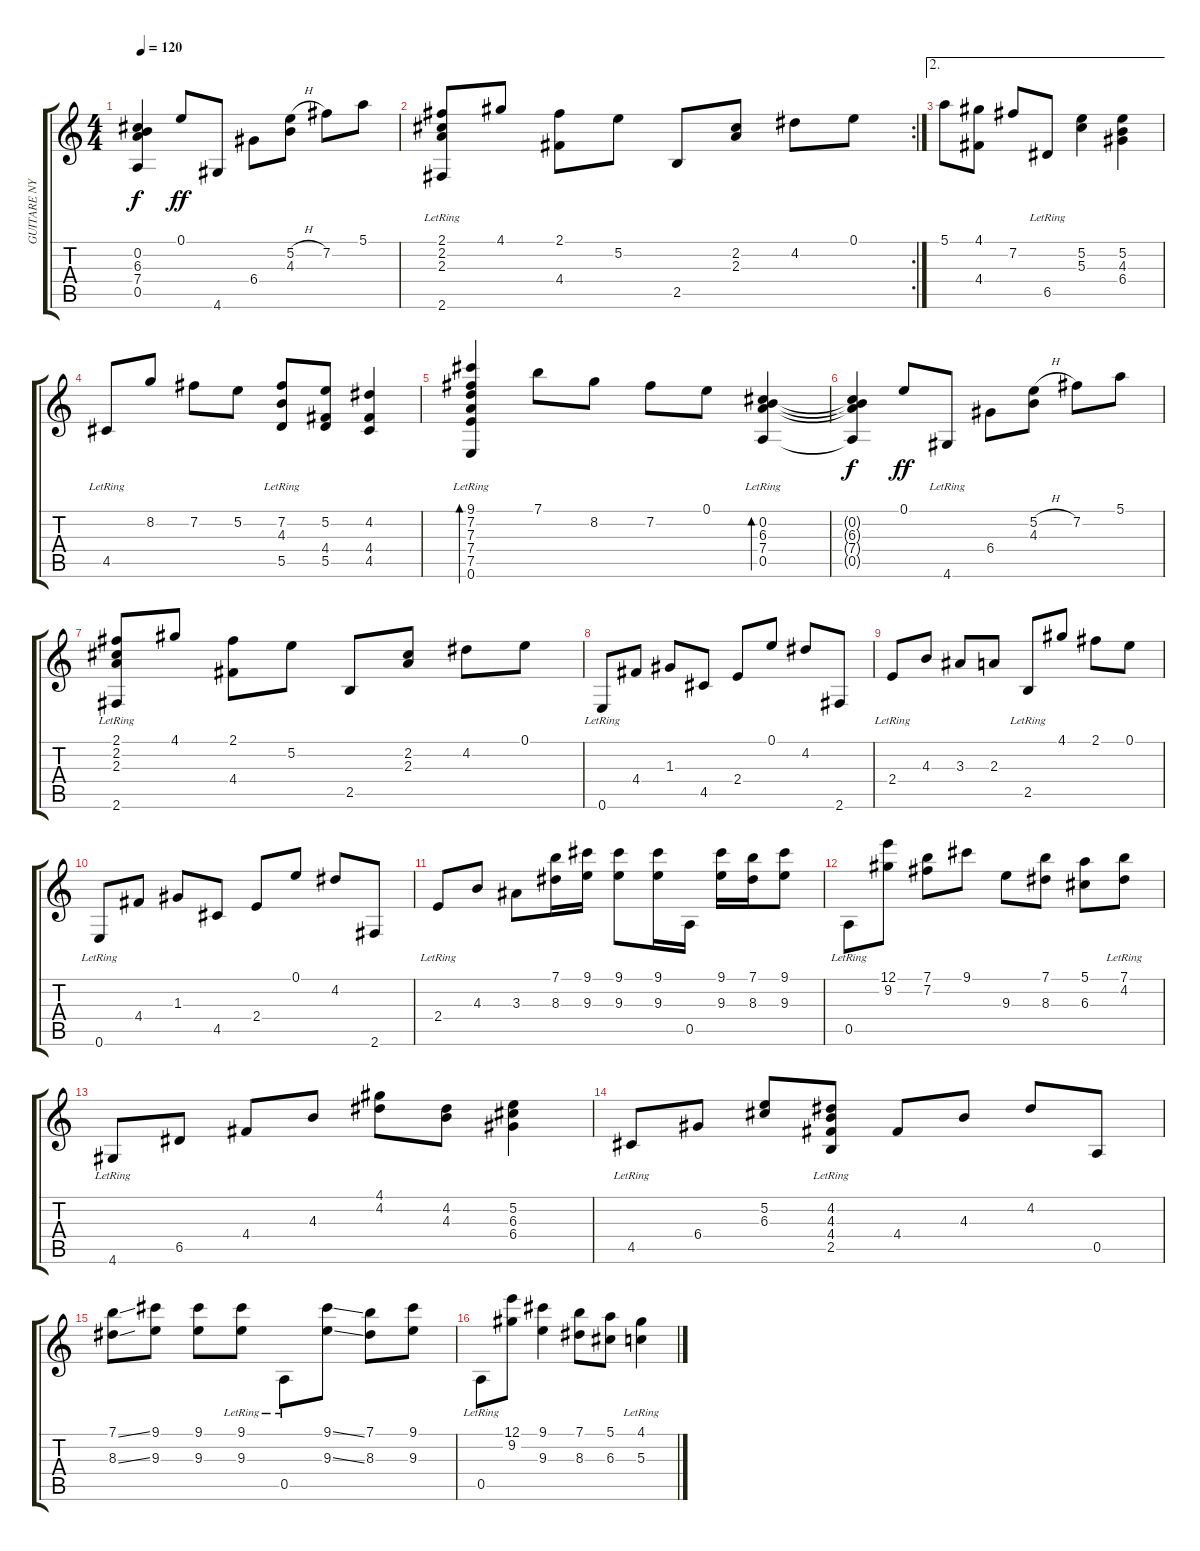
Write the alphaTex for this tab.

\track ("GUITARE NYLON" "GUITARE NY") {instrument acousticguitarnylon}
\staff {score tabs}
\tuning (E4 B3 G3 D3 A2 E2) {hide}
\ts (4 4)
\tempo 120
\clef g2
\ks c
(0.2{t} 6.3{t} 7.4{t} 0.5{t}).4{dy f} 0.1.8{dy ff} 4.6.8 6.4.8 (5.2{h} 4.3).8 7.2.8 5.1.8 |
\rc 2
(2.1 2.2 2.3 2.6{lr}).8 4.1.8 (2.1 4.4).8 5.2.8 2.5.8 (2.2 2.3).8 4.2.8 0.1.8 |
\ae 2
5.1.8 (4.1 4.4).8 7.2.8 6.5{lr}.8 (5.2 5.3).4 (5.2 4.3 6.4).4 |
4.5{lr}.8 8.2.8 7.2.8 5.2.8 (7.2 4.3 5.5{lr}).8 (5.2 4.4 5.5).8 (4.2 4.4 4.5).4 |
(9.1 7.2 7.3 7.4 7.5 0.6{lr}).4{bd 240} 7.1.8 8.2.8 7.2.8 0.1.8 (0.2{lr} 6.3{lr} 7.4{lr} 0.5{lr}).4{bd 480} |
(0.2{t} 6.3{t} 7.4{t} 0.5{t}).4{dy f} 0.1.8{dy ff} 4.6{lr}.8 6.4.8 (5.2{h} 4.3).8 7.2.8 5.1.8 |
(2.1 2.2 2.3 2.6{lr}).8 4.1.8 (2.1 4.4).8 5.2.8 2.5.8 (2.2 2.3).8 4.2.8 0.1.8 |
0.6{lr}.8 4.4.8 1.3.8 4.5.8 2.4.8 0.1.8 4.2.8 2.6.8 |
2.4{lr}.8 4.3.8 3.3.8 2.3.8 2.5{lr}.8 4.1.8 2.1.8 0.1.8 |
0.6{lr}.8 4.4.8 1.3.8 4.5.8 2.4.8 0.1.8 4.2.8 2.6.8 |
2.4{lr}.8 4.3.8 3.3.8 (7.1 8.3).16 (9.1 9.3).16 (9.1 9.3).8 (9.1 9.3).16 0.5.16 (9.1 9.3).16 (7.1 8.3).16 (9.1 9.3).8 |
0.5{lr}.8 (12.1 9.2).8 (7.1 7.2).8 9.1.8 9.3.8 (7.1 8.3).8 (5.1 6.3).8 (7.1{lr} 4.2{lr}).8 |
4.6{lr}.8 6.5.8 4.4.8 4.3.8 (4.1 4.2).8 (4.2 4.3).8 (5.2 6.3 6.4).4 |
4.5{lr}.8 6.4.8 (5.2 6.3).8 (4.2 4.3 4.4 2.5{lr}).8 4.4.8 4.3.8 4.2.8 0.5.8 |
(7.1{ss} 8.3{ss}).8 (9.1 9.3).8 (9.1 9.3).8 (9.1{lr} 9.3{lr}).8 0.5{lr}.8 (9.1{ss} 9.3{ss}).8 (7.1 8.3).8 (9.1 9.3).8 |
0.5{lr}.8 (12.1 9.2).8 (9.1 9.3).4 (7.1 8.3).8 (5.1 6.3).8 (4.1{lr} 5.3{lr}).4
